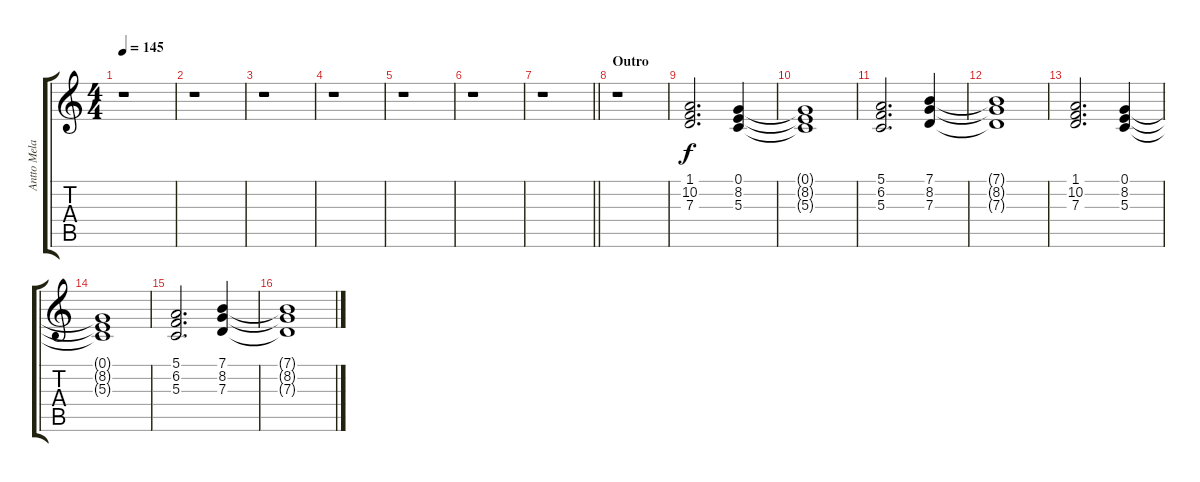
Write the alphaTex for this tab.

\track ("Antto Melasniemi (Keyboard)" "Antto Mela") {instrument choiraahs}
\staff {score tabs}
\tuning (E4 B3 G3 D3 A2 E2) {hide}
\ts (4 4)
\tempo 145
\clef g2
\ks c
r.1{dy f} |
r.1 |
r.1 |
r.1 |
r.1 |
r.1 |
\barLineRight lightlight
r.1 |
\section ("" "Outro")
r.1 |
(1.1 10.2 7.3).2{d} (0.1 8.2 5.3).4 |
(0.1{t} 8.2{t} 5.3{t}).1 |
(5.1 6.2 5.3).2{d} (7.1 8.2 7.3).4 |
(7.1{t} 8.2{t} 7.3{t}).1 |
(1.1 10.2 7.3).2{d} (0.1 8.2 5.3).4 |
(0.1{t} 8.2{t} 5.3{t}).1 |
(5.1 6.2 5.3).2{d} (7.1 8.2 7.3).4 |
(7.1{t} 8.2{t} 7.3{t}).1
